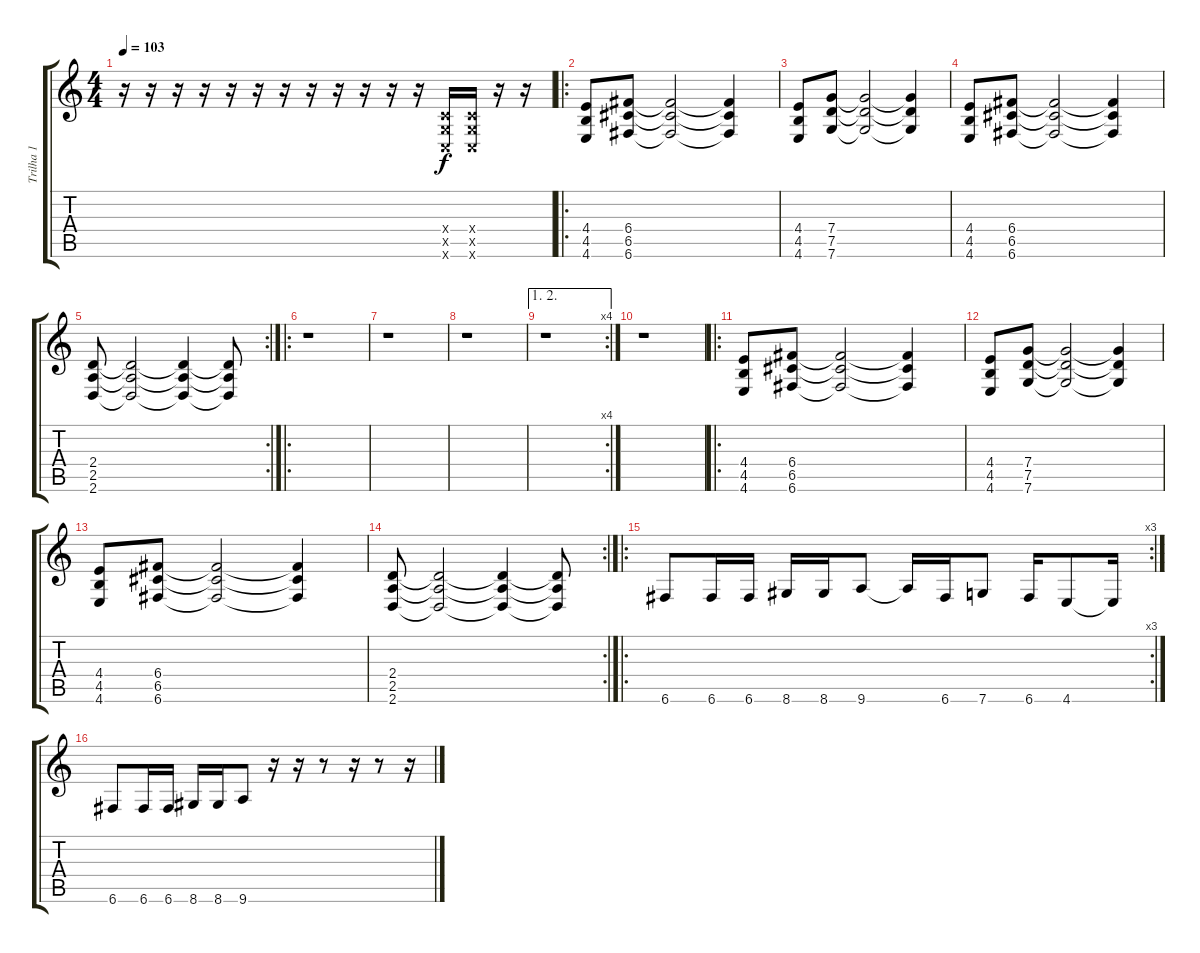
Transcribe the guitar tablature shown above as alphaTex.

\track ("Trilha 1" "Trilha 1") {instrument overdrivenguitar}
\staff {score tabs}
\tuning (D4 A3 F3 C3 G2 C2) {hide}
\ts (4 4)
\tempo 103
\clef g2
\ks c
r.16{dy f} r.16 r.16 r.16 r.16 r.16 r.16 r.16 r.16 r.16 r.16 r.16 (0.4{x} 0.5{x} 0.6{x}).16 (0.4{x} 0.5{x} 0.6{x}).16 r.16 r.16 |
\ro
(4.4 4.5 4.6).8 (6.4 6.5 6.6).8 (6.4{t} 6.5{t} 6.6{t}).2 (6.4{t} 6.5{t} 6.6{t}).4 |
(4.4 4.5 4.6).8 (7.4 7.5 7.6).8 (7.4{t} 7.5{t} 7.6{t}).2 (7.4{t} 7.5{t} 7.6{t}).4 |
(4.4 4.5 4.6).8 (6.4 6.5 6.6).8 (6.4{t} 6.5{t} 6.6{t}).2 (6.4{t} 6.5{t} 6.6{t}).4 |
\rc 2
(2.4 2.5 2.6).8 (2.4{t} 2.5{t} 2.6{t}).2 (2.4{t} 2.5{t} 2.6{t}).4 (2.4{t} 2.5{t} 2.6{t}).8 |
\ro
r.1 |
r.1 |
r.1 |
\ae (1 2)
\rc 4
r.1 |
r.1 |
\ro
(4.4 4.5 4.6).8 (6.4 6.5 6.6).8 (6.4{t} 6.5{t} 6.6{t}).2 (6.4{t} 6.5{t} 6.6{t}).4 |
(4.4 4.5 4.6).8 (7.4 7.5 7.6).8 (7.4{t} 7.5{t} 7.6{t}).2 (7.4{t} 7.5{t} 7.6{t}).4 |
(4.4 4.5 4.6).8 (6.4 6.5 6.6).8 (6.4{t} 6.5{t} 6.6{t}).2 (6.4{t} 6.5{t} 6.6{t}).4 |
\rc 2
(2.4 2.5 2.6).8 (2.4{t} 2.5{t} 2.6{t}).2 (2.4{t} 2.5{t} 2.6{t}).4 (2.4{t} 2.5{t} 2.6{t}).8 |
\ro
\rc 3
6.6.8 6.6.16 6.6.16 8.6.16 8.6.16 9.6.8 9.6{t}.16 6.6.16 7.6.8 6.6.16 4.6.8 4.6{t}.16 |
6.6.8 6.6.16 6.6.16 8.6.16 8.6.16 9.6.8 r.16 r.16 r.8 r.16 r.8 r.16
